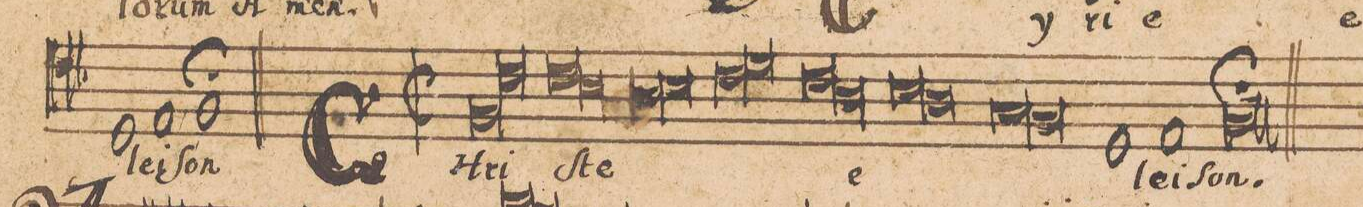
**kern	**text
*I"[Tenore]	*
*clefC4	*
*k[b-]	*
*met(c|)	*
*M2/1	*
1D	.
=6-	=6-
1E	-lei-
1F;	-ſon
=7||-	=7||-
*M2/1	*
*met(c|)	*
*lig	*
1F	CHri-
1c	.
*Xlig	*
=8-	=8-
*lig	*
1c	-ſte
1B-	.
*Xlig	*
=9-	=9-
*lig	*
1A	.
1B-	.
*Xlig	*
=10-	=10-
*lig	*
1c	.
1d	.
*Xlig	*
=11-	=11-
*lig	*
1c	e-
1A	.
*Xlig	*
=12-	=12-
*lig	*
1B-	.
1A	.
*Xlig	*
=13-	=13-
*lig	*
1G	.
1F	.
*Xlig	*
=14-	=14-
1D	.
1E	-lei-
=15-	=15-
0F;	-ſon
=16||-	=16||-
*-	*-
